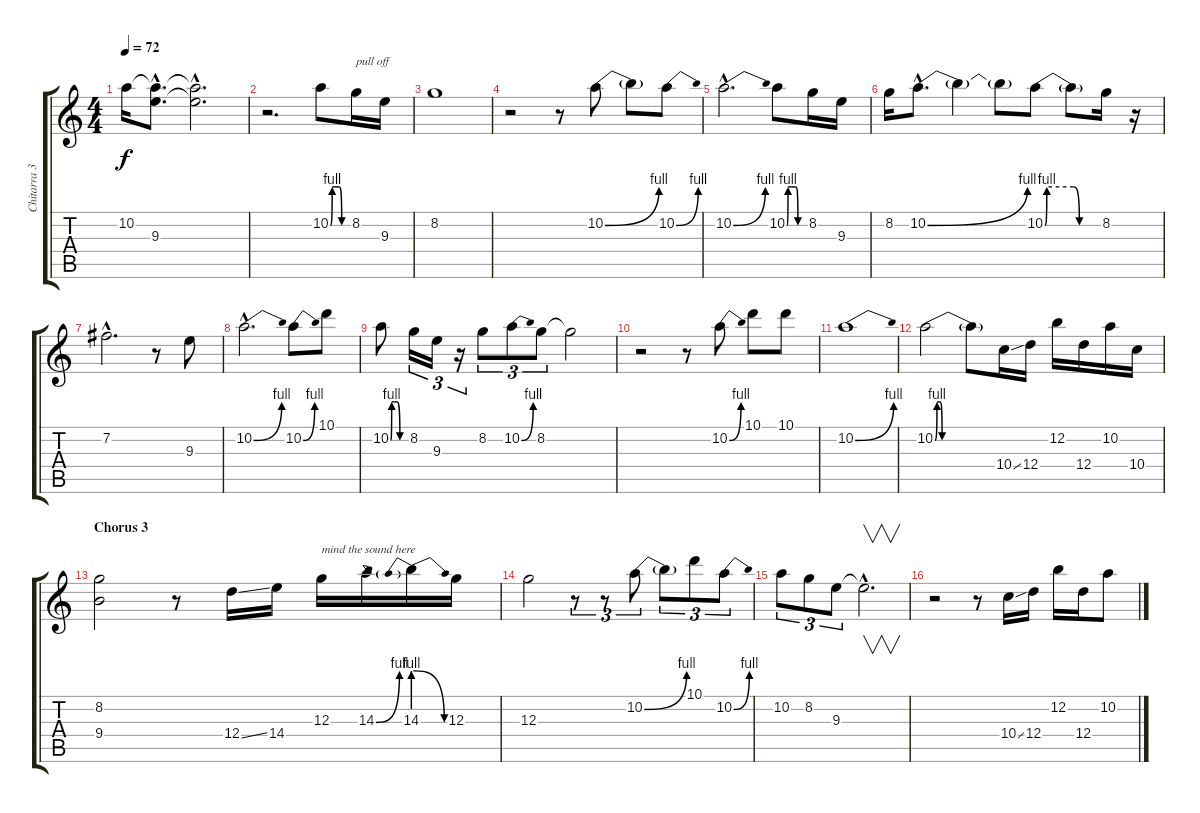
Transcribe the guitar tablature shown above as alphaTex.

\track ("Chitarra 3" "Chitarra 3") {instrument electricguitarjazz}
\staff {score tabs}
\tuning (E4 B3 G3 D3 A2 E2) {hide}
\ts (4 4)
\tempo 72
\clef g2
\ks c
10.2.16{dy f} (10.2{hac t} 9.3{hac}).8{d} (10.2{hac t} 9.3{hac t}).2{d} |
r.2{d} 10.2{be (custom 0 0 6 4 15 4 30 4 38 0 45 0 60 0)}.8 8.2.16{txt "pull off"} 9.3.16 |
8.2.1 |
r.2 r.8 10.2{be (bend 0 0 60 4)}.8 10.2{t}.8 10.2{be (bend 0 0 60 4)}.8 |
10.2{be (bend 0 0 60 4) hac}.2{d} 10.2{be (custom 0 0 4 4 15 4 30 4 37 0 45 0 60 0)}.8 8.2.16 9.3.16 |
8.2.16 10.2{be (bend 0 0 60 4) hac}.8{d} 10.2{t}.4 10.2{t}.8 10.2{be (custom 0 0 2 4 15 4 30 4 36 0 45 0 60 0)}.8 10.2{t}.8 8.2.16 r.16 |
7.2{hac}.2{d} r.8 9.3.8 |
10.2{be (bend 0 0 60 4) hac}.2{d} 10.2{be (bend 0 0 60 4)}.8 10.1.8 |
10.2{be (custom 0 0 4 4 15 4 25 4 36 0 45 0 60 0)}.8 8.2.16{tu (3 2)} 9.3.16{tu (3 2)} r.16{tu (3 2)} 8.2.8{tu (3 2)} 10.2{be (bend 0 0 60 4)}.8{tu (3 2)} 8.2.8{tu (3 2)} 8.2{t}.2 |
r.2 r.8 10.2{be (bend 0 0 60 4)}.8 10.1.8 10.1.8 |
10.2{be (bend 0 0 60 4)}.1 |
10.2{be (custom 0 0 2 4 5 4 7 0 18 0 33 0 45 0 60 0)}.2 10.2{t}.8 10.4{ss}.16 12.4.16 12.2.16 12.4.16 10.2.16 10.4.16 |
\section ("" "Chorus 3")
(8.2 9.4).2 r.8 12.4{ss}.16 14.4.16 12.3.16{txt "mind the sound here"} 14.3{be (bend 0 0 60 4)}.16 14.3{be (prebendrelease 0 4 60 0)}.16 12.3.16 |
12.3.2 r.8{tu (3 2)} r.8{tu (3 2)} 10.2{be (bend 0 0 60 4)}.8{tu (3 2)} 10.2{t}.8{tu (3 2)} 10.1.8{tu (3 2)} 10.2{be (bend 0 0 60 4)}.8{tu (3 2)} |
10.2.8{tu (3 2)} 8.2.8{tu (3 2)} 9.3.8{tu (3 2)} 9.3{hac t}.2{v d} |
r.2 r.8 10.4{ss}.16 12.4.16 12.2.16 12.4.16 10.2.8
